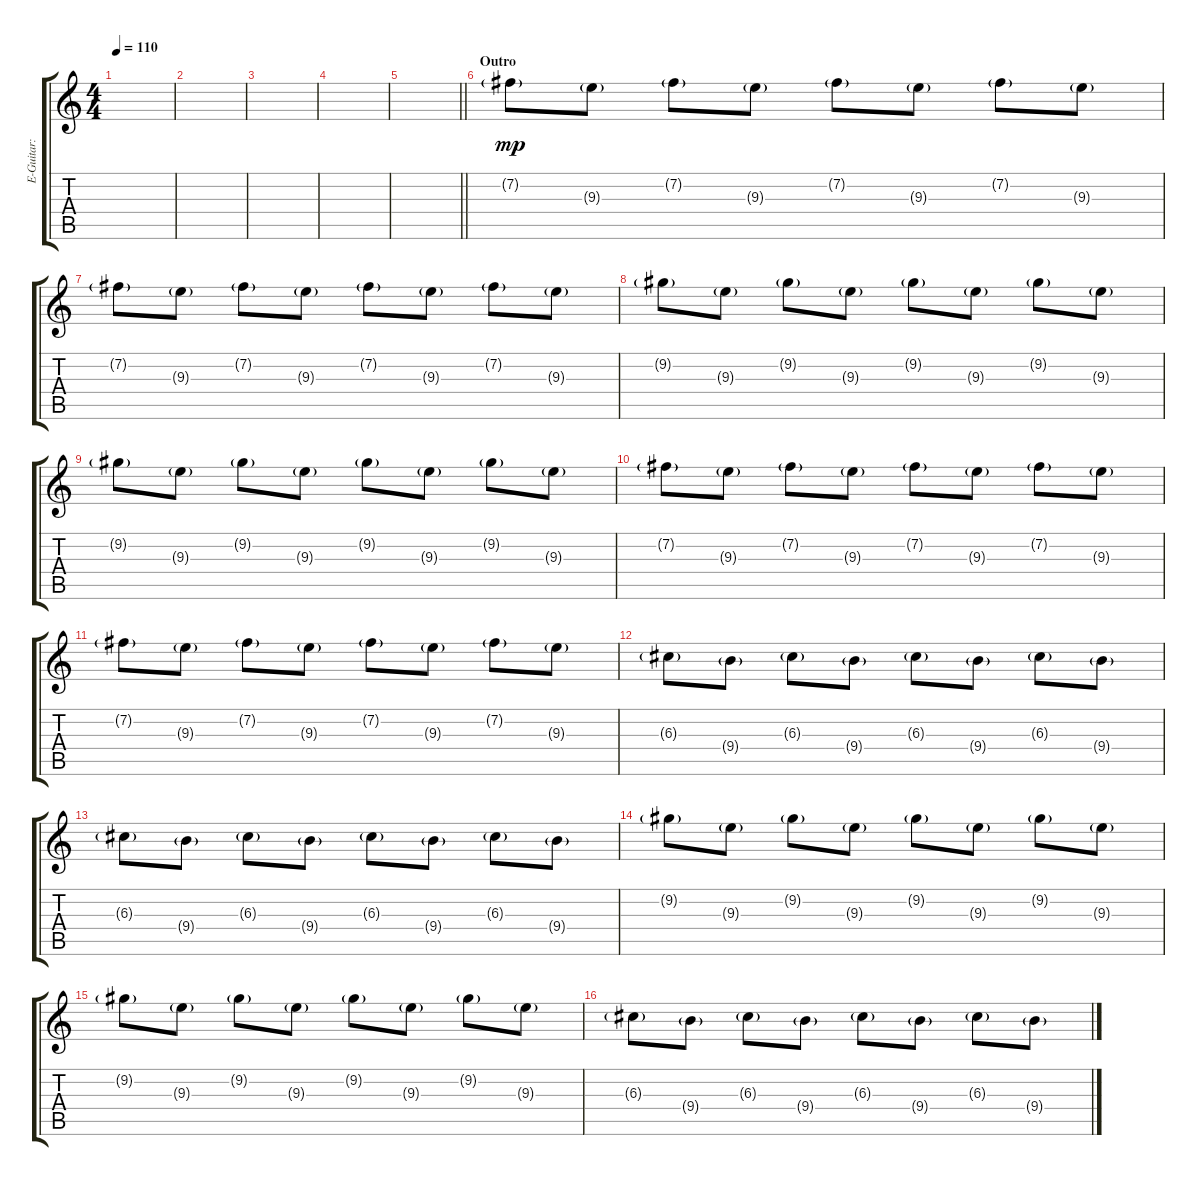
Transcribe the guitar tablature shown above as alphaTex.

\track ("E-Guitar: Fill 2" "E-Guitar: ") {instrument overdrivenguitar}
\staff {score tabs}
\tuning (E4 B3 G3 D3 A2 E2) {hide}
\ts (4 4)
\tempo 110
\clef g2
\ks c
|
|
|
|
\barLineRight lightlight
|
\section ("" "Outro")
7.2{g}.8{dy mp volume 10 balance 8 instrument overdrivenguitar} 9.3{g}.8 7.2{g}.8 9.3{g}.8 7.2{g}.8 9.3{g}.8 7.2{g}.8 9.3{g}.8 |
7.2{g}.8 9.3{g}.8 7.2{g}.8 9.3{g}.8 7.2{g}.8 9.3{g}.8 7.2{g}.8 9.3{g}.8 |
9.2{g}.8 9.3{g}.8 9.2{g}.8 9.3{g}.8 9.2{g}.8 9.3{g}.8 9.2{g}.8 9.3{g}.8 |
9.2{g}.8 9.3{g}.8 9.2{g}.8 9.3{g}.8 9.2{g}.8 9.3{g}.8 9.2{g}.8 9.3{g}.8 |
7.2{g}.8 9.3{g}.8 7.2{g}.8 9.3{g}.8 7.2{g}.8 9.3{g}.8 7.2{g}.8 9.3{g}.8 |
7.2{g}.8 9.3{g}.8 7.2{g}.8 9.3{g}.8 7.2{g}.8 9.3{g}.8 7.2{g}.8 9.3{g}.8 |
6.3{g}.8 9.4{g}.8 6.3{g}.8 9.4{g}.8 6.3{g}.8 9.4{g}.8 6.3{g}.8 9.4{g}.8 |
6.3{g}.8 9.4{g}.8 6.3{g}.8 9.4{g}.8 6.3{g}.8 9.4{g}.8 6.3{g}.8 9.4{g}.8 |
9.2{g}.8 9.3{g}.8 9.2{g}.8 9.3{g}.8 9.2{g}.8 9.3{g}.8 9.2{g}.8 9.3{g}.8 |
9.2{g}.8 9.3{g}.8 9.2{g}.8 9.3{g}.8 9.2{g}.8 9.3{g}.8 9.2{g}.8 9.3{g}.8 |
6.3{g}.8 9.4{g}.8 6.3{g}.8 9.4{g}.8 6.3{g}.8 9.4{g}.8 6.3{g}.8 9.4{g}.8
